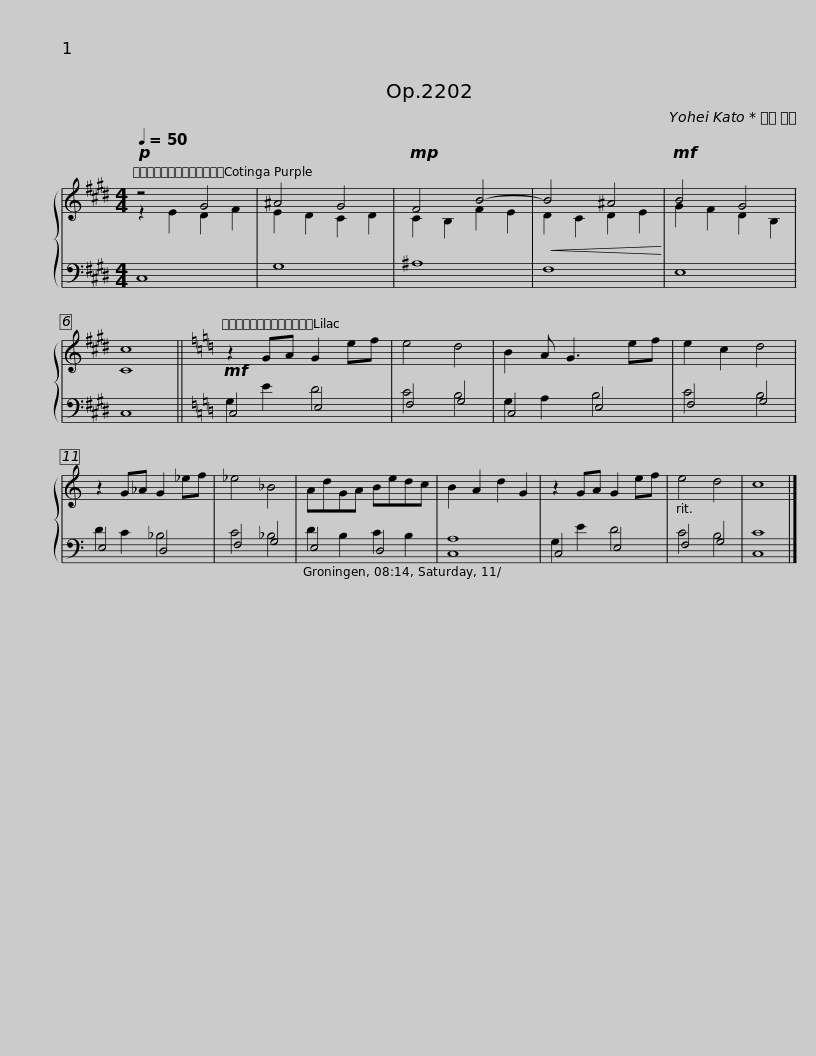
X:1
%%score { ( 1 2 ) | ( 3 4 ) }
L:1/8
Q:1/4=50
M:4/4
I:linebreak $
K:E
V:1 treble
V:2 treble
V:3 bass
V:4 bass
V:1
!p! z4 G4 | ^A4 G4 |!mp! F4 B4- |!<(! B4 ^A4!<)! |!mf! B4 G4 | %5
 c8 ||$[K:C]!mf! z2 GA G2 ef | e4 d4 | B2 A G3 ef | e2 c2 d4 | %10
 z2 G_A G2 _ef | _e4 _B4 |$ AdGA Bedc | B2 A2 d2 G2 | z2 GA G2 ef | %15
 e4 d4 | c8 |] %17
V:2
 z2 E2 D2 F2 | E2 D2 C2 D2 | C2 B,2 F2 E2 | D2 C2 D2 E2 | G2 F2 D2 B,2 | %5
 C8 ||$[K:C] x8 | x8 | x8 | x8 | %10
 x8 | x8 |$ x8 | x8 | x8 | %15
 x8 | x8 |] %17
V:3
 C,8 | G,8 | ^A,8 | F,8 | E,8 | %5
 C,8 ||$[K:C] C,4 E,4 | F,4 G,4 | C,4 E,4 | F,4 G,4 | %10
 E,4 D,4 | F,4 G,4 |$ E,4 D,4 | [C,A,]8 | C,4 E,4 | %15
 F,4 G,4 | [C,C]8 |] %17
V:4
 x8 | x8 | x8 | x8 | x8 | %5
 x8 ||$[K:C] G,2 E2 D4 | C4 B,4 | G,2 A,2 B,4 | C4 B,4 | %10
 D2 C2 _B,4 | C4 _B,4 |$ D2 B,2 C2 B,2 | x8 | G,2 E2 D4 | %15
 C4 B,4 | x8 |] %17
